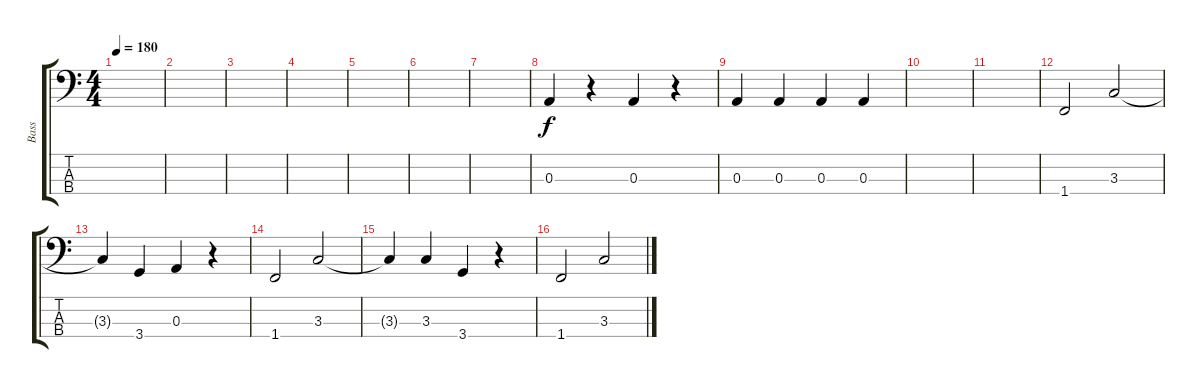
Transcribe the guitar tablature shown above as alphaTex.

\track ("Bass" "Bass") {instrument acousticguitarnylon}
\staff {score tabs}
\tuning (G2 D2 A1 E1) {hide}
\ts (4 4)
\tempo 180
\clef f4
\ks c
|
|
|
|
|
|
|
0.3.4 r.4 0.3.4 r.4 |
0.3.4 0.3.4 0.3.4 0.3.4 |
|
|
1.4.2 3.3.2 |
3.3{t}.4 3.4.4 0.3.4 r.4 |
1.4.2 3.3.2 |
3.3{t}.4 3.3.4 3.4.4 r.4 |
1.4.2 3.3.2
